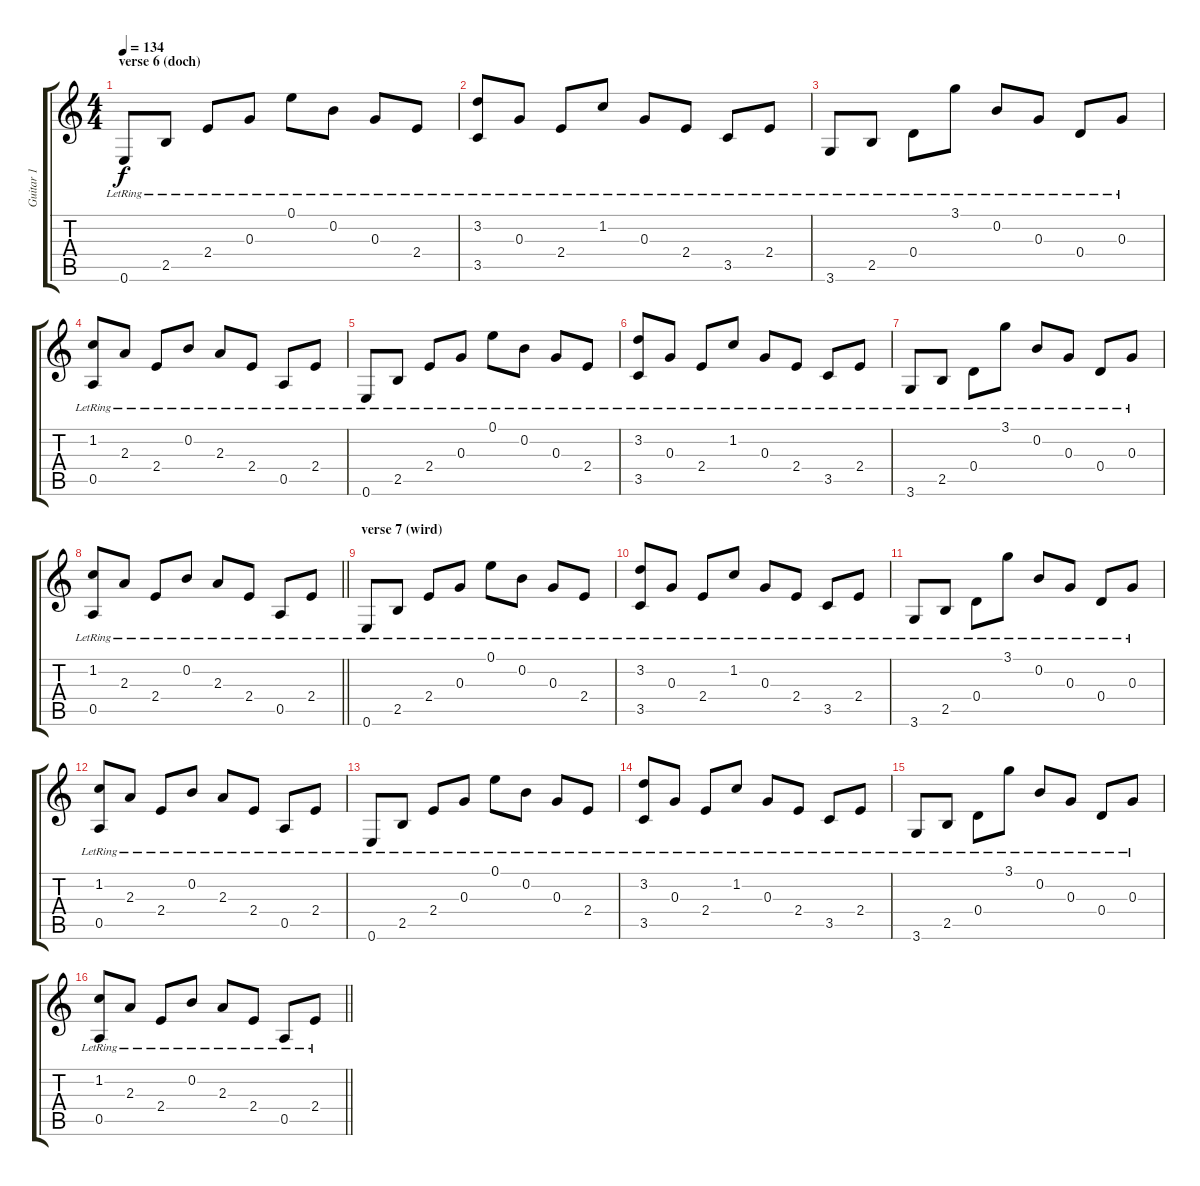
\track ("Guitar 1" "Guitar 1") {instrument acousticguitarsteel}
\staff {score tabs}
\tuning (E4 B3 G3 D3 A2 E2) {hide}
\ts (4 4)
\section ("" "verse 6 (doch)")
\tempo 134
\clef g2
\ks c
0.6{lr}.8{dy f} 2.5{lr}.8 2.4{lr}.8 0.3{lr}.8 0.1{lr}.8 0.2{lr}.8 0.3{lr}.8 2.4{lr}.8 |
(3.2{lr} 3.5{lr}).8 0.3{lr}.8 2.4{lr}.8 1.2{lr}.8 0.3{lr}.8 2.4{lr}.8 3.5{lr}.8 2.4{lr}.8 |
3.6{lr}.8 2.5{lr}.8 0.4{lr}.8 3.1{lr}.8 0.2{lr}.8 0.3{lr}.8 0.4{lr}.8 0.3{lr}.8 |
(1.2{lr} 0.5{lr}).8 2.3{lr}.8 2.4{lr}.8 0.2{lr}.8 2.3{lr}.8 2.4{lr}.8 0.5{lr}.8 2.4{lr}.8 |
0.6{lr}.8 2.5{lr}.8 2.4{lr}.8 0.3{lr}.8 0.1{lr}.8 0.2{lr}.8 0.3{lr}.8 2.4{lr}.8 |
(3.2{lr} 3.5{lr}).8 0.3{lr}.8 2.4{lr}.8 1.2{lr}.8 0.3{lr}.8 2.4{lr}.8 3.5{lr}.8 2.4{lr}.8 |
3.6{lr}.8 2.5{lr}.8 0.4{lr}.8 3.1{lr}.8 0.2{lr}.8 0.3{lr}.8 0.4{lr}.8 0.3{lr}.8 |
\barLineRight lightlight
(1.2{lr} 0.5{lr}).8 2.3{lr}.8 2.4{lr}.8 0.2{lr}.8 2.3{lr}.8 2.4{lr}.8 0.5{lr}.8 2.4{lr}.8 |
\section ("" "verse 7 (wird)")
0.6{lr}.8 2.5{lr}.8 2.4{lr}.8 0.3{lr}.8 0.1{lr}.8 0.2{lr}.8 0.3{lr}.8 2.4{lr}.8 |
(3.2{lr} 3.5{lr}).8 0.3{lr}.8 2.4{lr}.8 1.2{lr}.8 0.3{lr}.8 2.4{lr}.8 3.5{lr}.8 2.4{lr}.8 |
3.6{lr}.8 2.5{lr}.8 0.4{lr}.8 3.1{lr}.8 0.2{lr}.8 0.3{lr}.8 0.4{lr}.8 0.3{lr}.8 |
(1.2{lr} 0.5{lr}).8 2.3{lr}.8 2.4{lr}.8 0.2{lr}.8 2.3{lr}.8 2.4{lr}.8 0.5{lr}.8 2.4{lr}.8 |
0.6{lr}.8 2.5{lr}.8 2.4{lr}.8 0.3{lr}.8 0.1{lr}.8 0.2{lr}.8 0.3{lr}.8 2.4{lr}.8 |
(3.2{lr} 3.5{lr}).8 0.3{lr}.8 2.4{lr}.8 1.2{lr}.8 0.3{lr}.8 2.4{lr}.8 3.5{lr}.8 2.4{lr}.8 |
3.6{lr}.8 2.5{lr}.8 0.4{lr}.8 3.1{lr}.8 0.2{lr}.8 0.3{lr}.8 0.4{lr}.8 0.3{lr}.8 |
\barLineRight lightlight
(1.2{lr} 0.5{lr}).8 2.3{lr}.8 2.4{lr}.8 0.2{lr}.8 2.3{lr}.8 2.4{lr}.8 0.5{lr}.8 2.4{lr}.8
